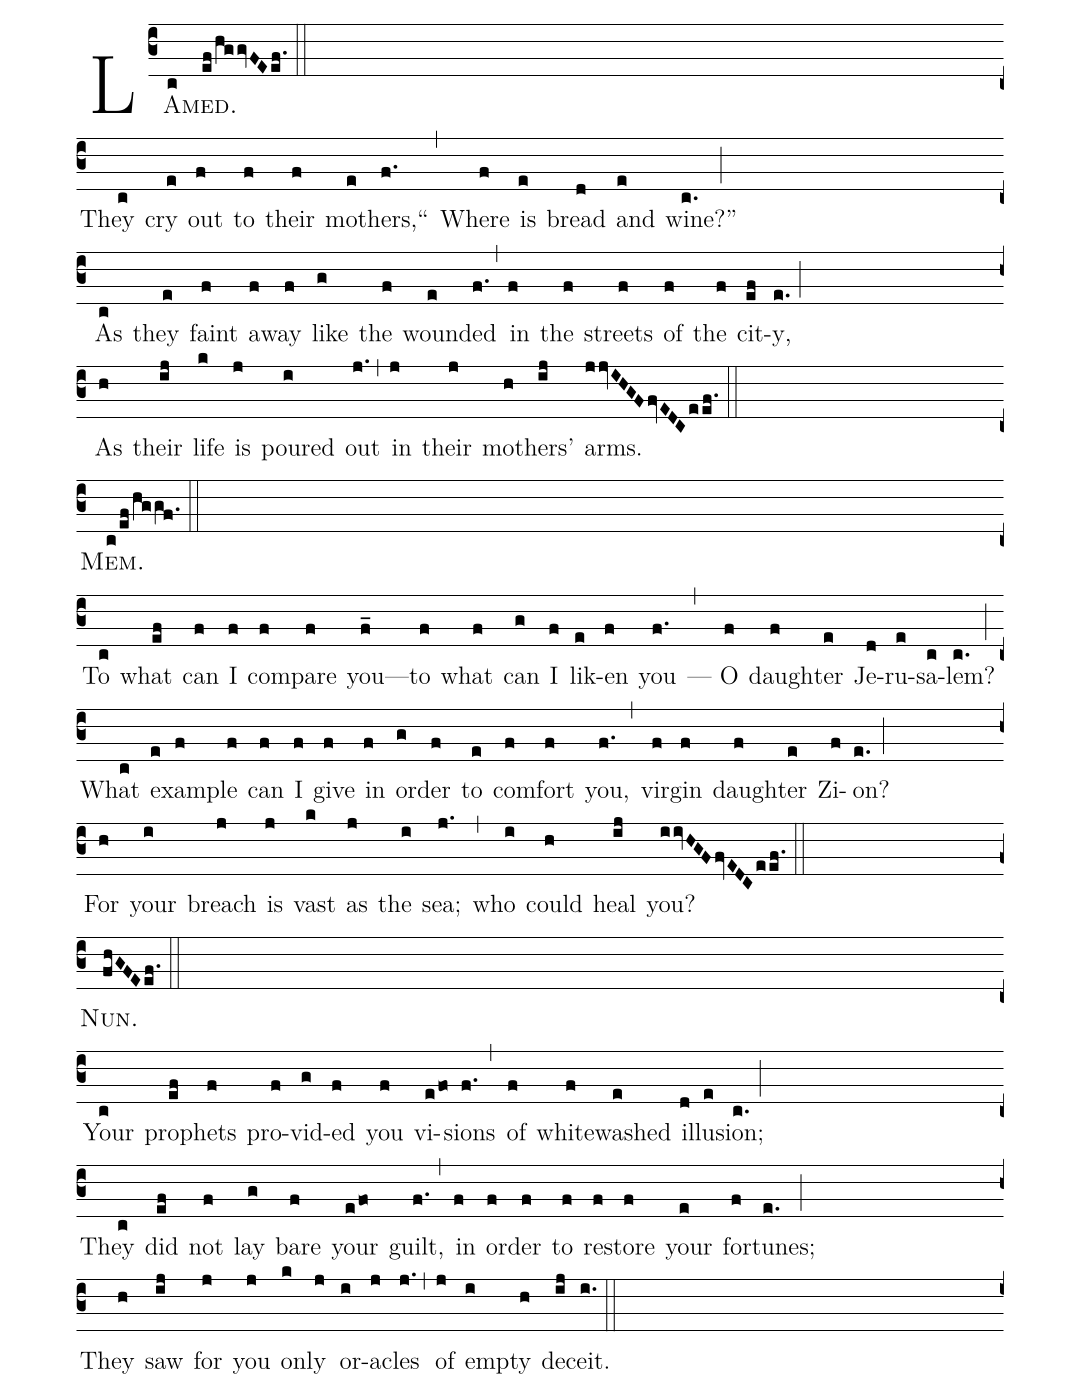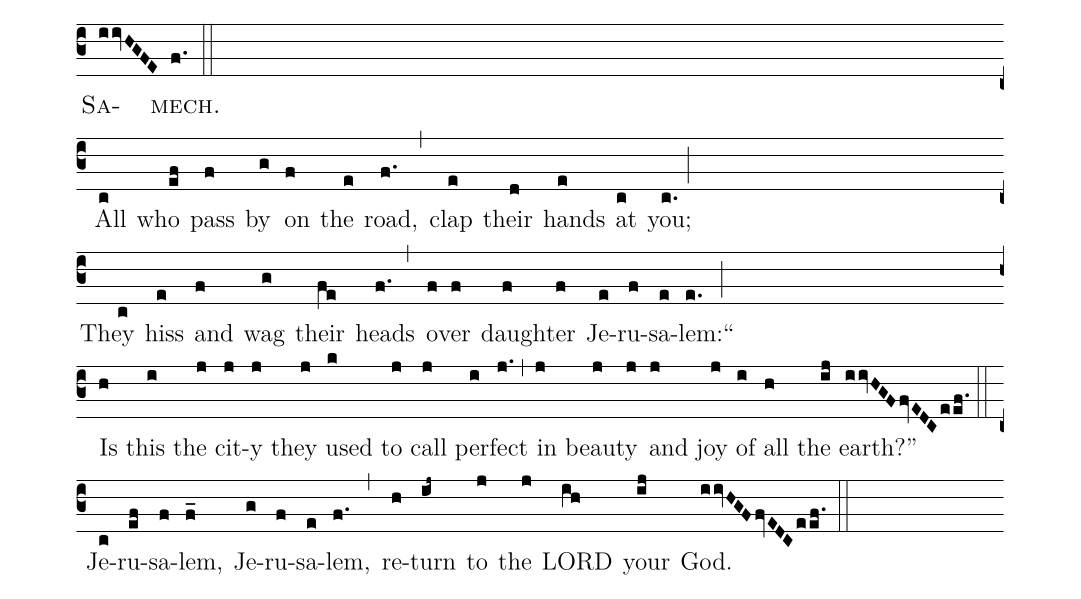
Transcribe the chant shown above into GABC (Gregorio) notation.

%%
(c3)LA(c)<sc>med.</sc>(ef/hggvFEef.) (::Z)
They(c) cry(e) out(f) to(f) their(f) moth(e)ers,“(f.) (,)Where(f) is(e) bread(d) and(e) wine?”(c.) (;Z)
As(c) they(e) faint(f) a(f)way(f) like(g) the(f) wound(e)ed(f.) (,)
in(f) the(f) streets(f) of(f) the(f) cit(ef)y,(e.) (;Z)
As(h) their(ij) life(k) is(j) poured(i) out(j.) (,)
in(j) their(j) moth(h)ers’(ij) arms.(jjvIHGFfvEDCeef.) (::Z)

<sc>Mem.</sc>(c/ef/hggf.) (::Z)
To(c) what(ef) can(f) I(f) com(f)pare(f) you(f_)—to(f) what(f) can(g) I(f) lik(e)en(f) you(f.) (,)—
O(f) daugh(f)ter(e) Je(d)ru(e)sa(c)lem?(c.) (;Z)
What(c) ex(e)am(f)ple(f) can(f) I(f) give(f) in(f) or(g)der(f) to(e) com(f)fort(f) you,(f.) (,)
vir(f)gin(f) daugh(f)ter(e) Zi(f)on?(e.) (;Z)
For(h) your(i) breach(j) is(j) vast(k) as(j) the(i) sea;(j.) (,)
who(i) could(h) heal(ij) you?(iivHGFfvEDCeef.) (::Z)

<sc>Nun.</sc>(fhGFEef.) (::Z)
Your(c) proph(ef)ets(f) pro(f)vid(g)ed(f) you(f) vi(efo)sions(f.) (,)
of(f) white(f)washed(e) il(d)lu(e)sion;(c.) (;Z)
They(c) did(ef) not(f) lay(g) bare(f) your(efo) guilt,(f.) (,)
in(f) or(f)der(f) to(f) re(f)store(f) your(e) for(f)tunes;(e.) (;Z)
They(h) saw(ij) for(j) you(j) on(k)ly(j) or(i)a(j)cles(j.) (,)
of(j) emp(i)ty(h) de(ij)ceit.(i.) (::Z)

<sc>Sa</sc>(iivHGFE)<sc>mech.</sc>(f.) (::Z)
All(c) who(ef) pass(f) by(g) on(f) the(e) road,(f.) (,)
clap(e) their(d) hands(e) at(c) you;(c.) (;Z)
They(c) hiss(e) and(f) wag(g) their(fe) heads(f.) (,)
o(f)ver(f) daugh(f)ter(f) Je(e)ru(f)sa(e)lem:“(e.) (;Z)Is(h) this(i) the(j) cit(j)y(j) they(j) used(k) to(j) call(j)
per(i)fect(j.) (,) in(j) beau(j)ty(j) and(j) joy(j) of(i) all(h) the(ij) earth?”(iivHGFfvEDCeef.) (::Z)


Je(c)ru(ef)sa(f)lem,(f_) Je(g)ru(f)sa(e)lem,(f.) (,) re(h)turn(ij~) to(j) the(j) LORD(ih) your(ij) God.(iivHGFfvEDCeef.) (::)
